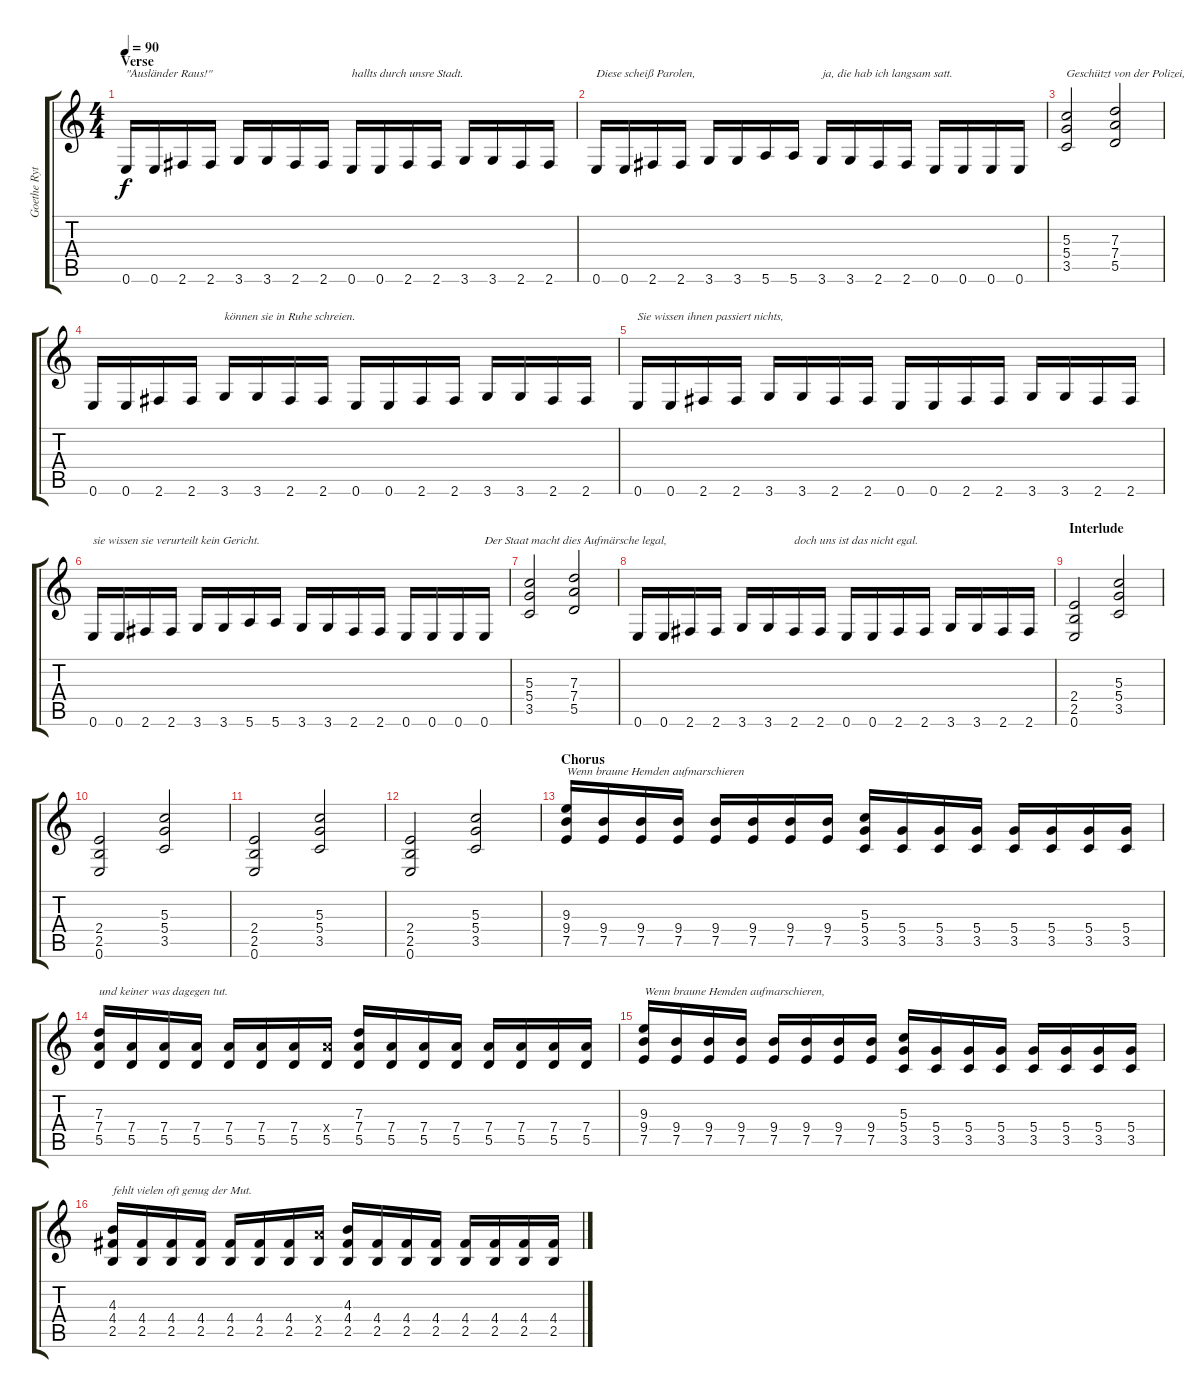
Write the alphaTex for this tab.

\track ("Goethe Rythmus" "Goethe Ryt") {instrument distortionguitar}
\staff {score tabs}
\tuning (E4 B3 G3 D3 A2 E2) {hide}
\ts (4 4)
\section ("" "Verse")
\tempo 90
\clef g2
\ks c
0.6.16{txt "\"Ausländer Raus!\"" dy f} 0.6.16 2.6.16 2.6.16 3.6.16 3.6.16 2.6.16 2.6.16 0.6.16{txt "hallts durch unsre Stadt."} 0.6.16 2.6.16 2.6.16 3.6.16 3.6.16 2.6.16 2.6.16 |
0.6.16{txt "Diese scheiß Parolen,"} 0.6.16 2.6.16 2.6.16 3.6.16 3.6.16 5.6.16 5.6.16 3.6.16{txt "ja, die hab ich langsam satt."} 3.6.16 2.6.16 2.6.16 0.6.16 0.6.16 0.6.16 0.6.16 |
(5.3 5.4 3.5).2{txt "Geschützt von der Polizei,"} (7.3 7.4 5.5).2 |
0.6.16 0.6.16 2.6.16 2.6.16 3.6.16{txt "können sie in Ruhe schreien."} 3.6.16 2.6.16 2.6.16 0.6.16 0.6.16 2.6.16 2.6.16 3.6.16 3.6.16 2.6.16 2.6.16 |
0.6.16{txt "Sie wissen ihnen passiert nichts,"} 0.6.16 2.6.16 2.6.16 3.6.16 3.6.16 2.6.16 2.6.16 0.6.16 0.6.16 2.6.16 2.6.16 3.6.16 3.6.16 2.6.16 2.6.16 |
0.6.16{txt "sie wissen sie verurteilt kein Gericht."} 0.6.16 2.6.16 2.6.16 3.6.16 3.6.16 5.6.16 5.6.16 3.6.16 3.6.16 2.6.16 2.6.16 0.6.16 0.6.16 0.6.16 0.6.16{txt "Der Staat macht dies Aufmärsche legal,"} |
(5.3 5.4 3.5).2 (7.3 7.4 5.5).2 |
0.6.16 0.6.16 2.6.16 2.6.16 3.6.16 3.6.16 2.6.16{txt "doch uns ist das nicht egal."} 2.6.16 0.6.16 0.6.16 2.6.16 2.6.16 3.6.16 3.6.16 2.6.16 2.6.16 |
\section ("" "Interlude")
(2.4 2.5 0.6).2 (5.3 5.4 3.5).2 |
(2.4 2.5 0.6).2 (5.3 5.4 3.5).2 |
(2.4 2.5 0.6).2 (5.3 5.4 3.5).2 |
(2.4 2.5 0.6).2 (5.3 5.4 3.5).2 |
\section ("" "Chorus")
(9.3 9.4 7.5).16{txt "Wenn braune Hemden aufmarschieren"} (9.4 7.5).16 (9.4 7.5).16 (9.4 7.5).16 (9.4 7.5).16 (9.4 7.5).16 (9.4 7.5).16 (9.4 7.5).16 (5.3 5.4 3.5).16 (5.4 3.5).16 (5.4 3.5).16 (5.4 3.5).16 (5.4 3.5).16 (5.4 3.5).16 (5.4 3.5).16 (5.4 3.5).16 |
(7.3 7.4 5.5).16{txt "und keiner was dagegen tut."} (7.4 5.5).16 (7.4 5.5).16 (7.4 5.5).16 (7.4 5.5).16 (7.4 5.5).16 (7.4 5.5).16 (7.4{x} 5.5).16 (7.3 7.4 5.5).16 (7.4 5.5).16 (7.4 5.5).16 (7.4 5.5).16 (7.4 5.5).16 (7.4 5.5).16 (7.4 5.5).16 (7.4 5.5).16 |
(9.3 9.4 7.5).16{txt "Wenn braune Hemden aufmarschieren,"} (9.4 7.5).16 (9.4 7.5).16 (9.4 7.5).16 (9.4 7.5).16 (9.4 7.5).16 (9.4 7.5).16 (9.4 7.5).16 (5.3 5.4 3.5).16 (5.4 3.5).16 (5.4 3.5).16 (5.4 3.5).16 (5.4 3.5).16 (5.4 3.5).16 (5.4 3.5).16 (5.4 3.5).16 |
(4.3 4.4 2.5).16{txt "fehlt vielen oft genug der Mut."} (4.4 2.5).16 (4.4 2.5).16 (4.4 2.5).16 (4.4 2.5).16 (4.4 2.5).16 (4.4 2.5).16 (7.4{x} 2.5).16 (4.3 4.4 2.5).16 (4.4 2.5).16 (4.4 2.5).16 (4.4 2.5).16 (4.4 2.5).16 (4.4 2.5).16 (4.4 2.5).16 (4.4 2.5).16
